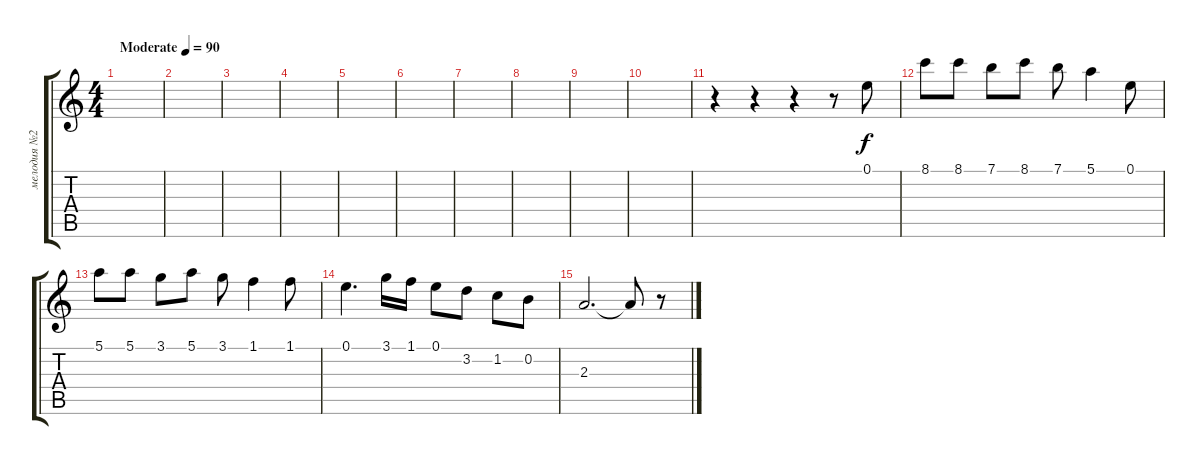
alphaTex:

\track ("мелодия №2" "мелодия №2") {instrument acousticguitarsteel}
\staff {score tabs}
\tuning (E4 B3 G3 D3 A2 E2) {hide}
\ts (4 4)
\tempo (90 "Moderate")
\clef g2
\ks c
|
|
|
|
|
|
|
|
|
|
r.4 r.4 r.4 r.8 0.1.8 |
8.1.8 8.1.8 7.1.8 8.1.8 7.1.8 5.1.4 0.1.8 |
5.1.8 5.1.8 3.1.8 5.1.8 3.1.8 1.1.4 1.1.8 |
0.1.4{d} 3.1.16 1.1.16 0.1.8 3.2.8 1.2.8 0.2.8 |
2.3.2{d} 2.3{t}.8 r.8
